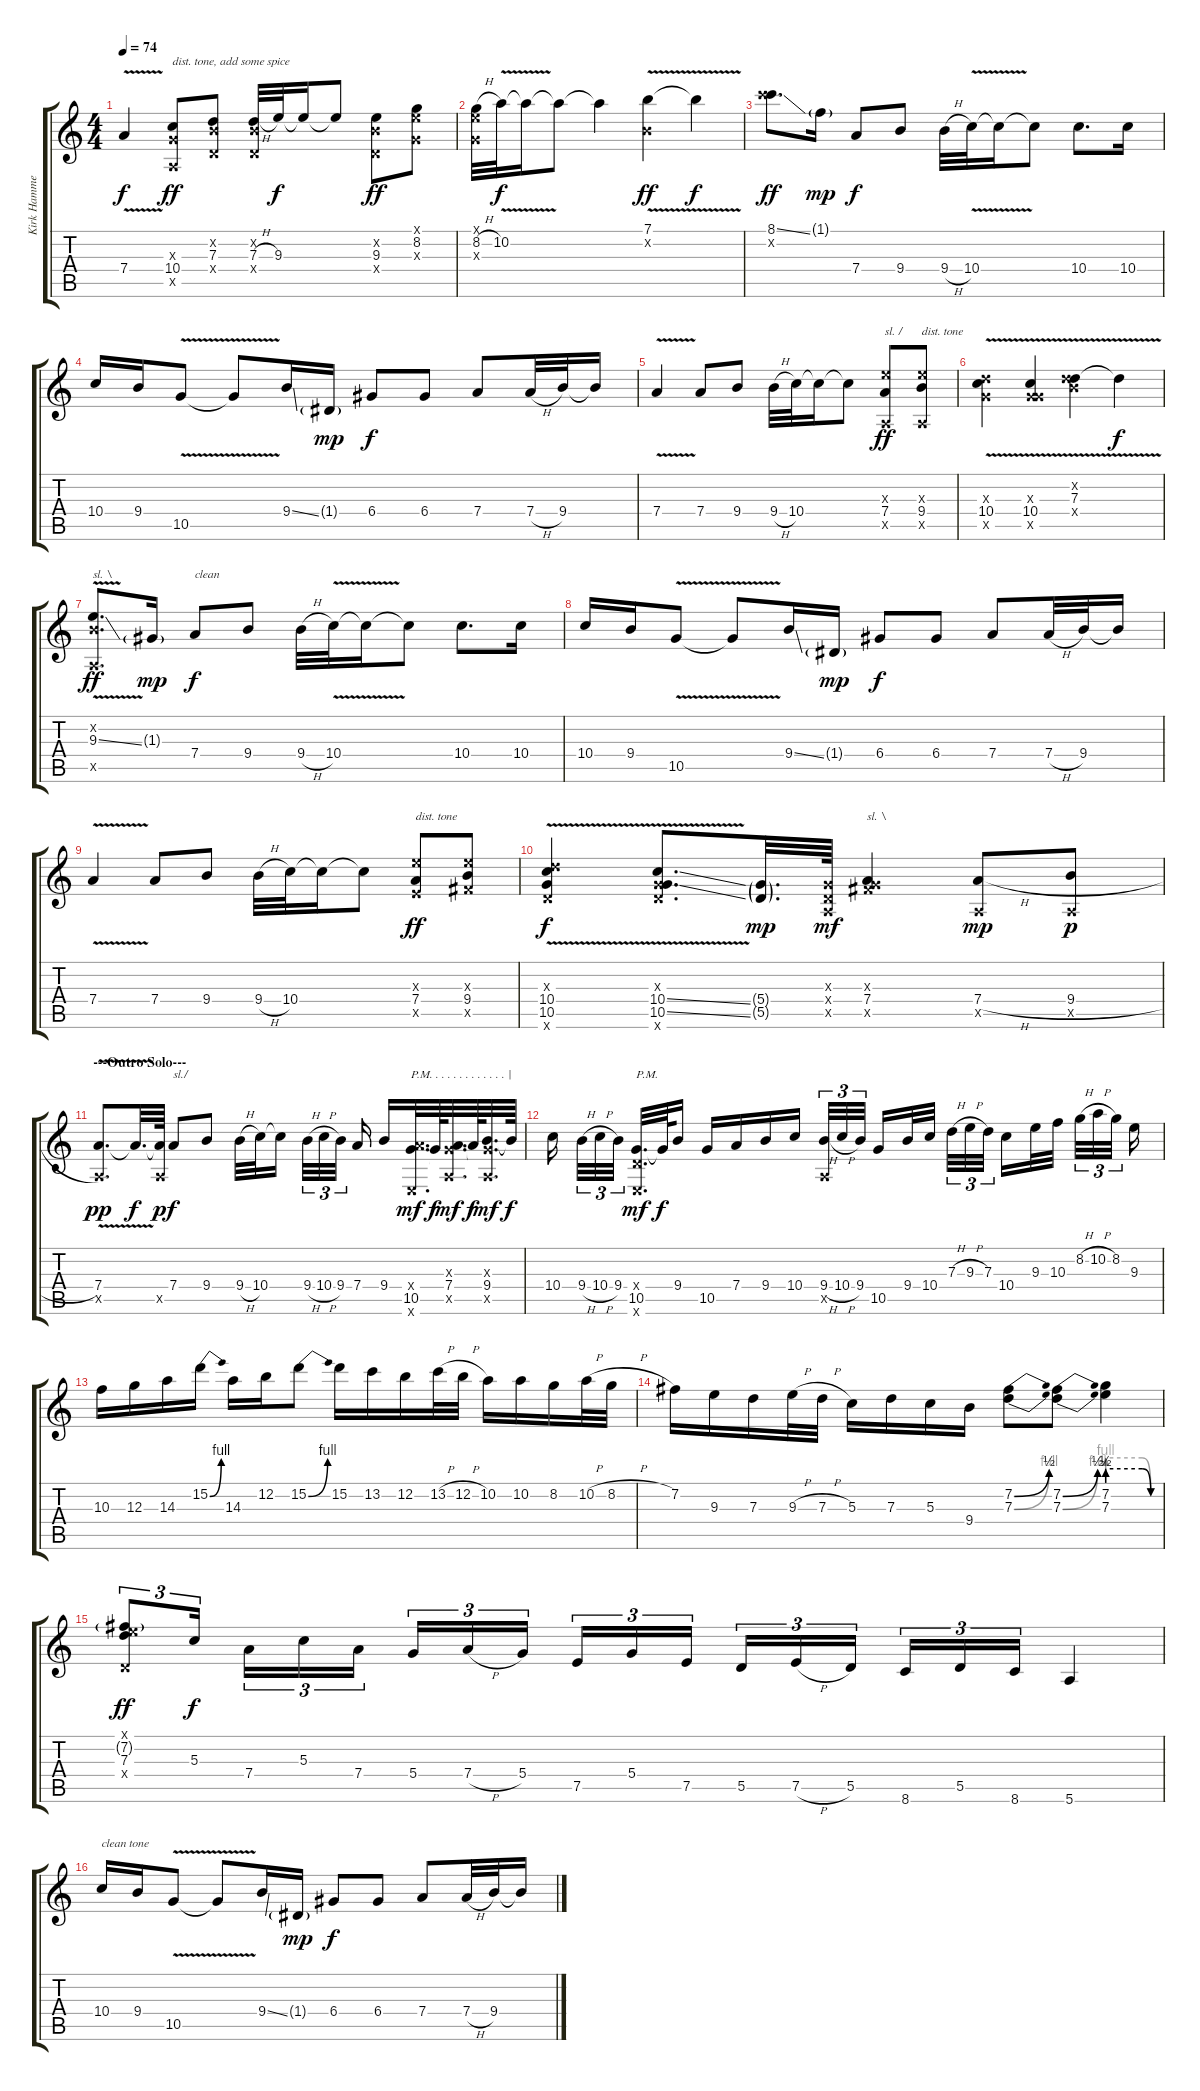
\track ("Kirk Hammett" "Kirk Hamme") {instrument electricguitarjazz}
\staff {score tabs}
\tuning (E4 B3 G3 D3 A2 E2) {hide}
\ts (4 4)
\tempo 74
\clef g2
\ks c
7.4{v}.4{dy f} (0.3{x} 10.4 0.5{x}).8{txt "dist. tone, add some spice" dy ff volume 14 instrument distortionguitar} (0.2{x} 7.3 0.4{x}).8 (0.2{x} 7.3{h} 0.4{x}).32 9.3.32{dy f} 9.3{t}.16 9.3{t}.8 (0.2{x} 9.3 0.4{x}).8{dy ff} (0.1{x} 8.2 0.3{x}).8 |
(0.1{x} 8.2{h} 0.3{x}).32 10.2{v}.32{dy f} 10.2{t}.16 10.2{t}.8 10.2{t}.4 (7.1{v} 0.2{v x}).4{dy ff} 7.1{t}.4{dy f} |
(8.1{ss} 13.2{x}).8{d dy ff} 1.1{g}.16{dy mp} 7.4.8{dy f volume 12 instrument electricguitarjazz} 9.4.8 9.4{h}.32 10.4{v}.32 10.4{t}.16 10.4{t}.8 10.4.8{d} 10.4.16 |
10.4.16 9.4.16 10.5{v}.8 10.5{t}.8 9.4{ss}.16 1.4{g}.16{dy mp} 6.4.8{dy f} 6.4.8 7.4.8 7.4{h}.32 9.4.32 9.4{t}.16 |
7.4{v}.4 7.4.8 9.4.8 9.4{h}.32 10.4.32 10.4{t}.16 10.4{t}.8 (9.3{x} 7.4 0.5{x}).8{txt "sl. / " dy ff volume 14 instrument distortionguitar} (9.3{x} 9.4 0.5{x}).8{txt "dist. tone"} |
(7.3{v x} 10.4{v} 10.5{v x}).4 (0.3{v x} 10.4{v} 10.5{v x}).4 (0.2{v x} 7.3{v} 12.4{v x}).4 7.3{t}.4{dy f} |
(0.2{v x} 9.3{v ss} 0.5{v x}).8{d txt "sl. \\" dy ff} 1.3{g}.16{dy mp} 7.4.8{txt "clean" dy f volume 12 instrument electricguitarjazz} 9.4.8 9.4{h}.32 10.4{v}.32 10.4{t}.16 10.4{t}.8 10.4.8{d} 10.4.16 |
10.4.16 9.4.16 10.5{v}.8 10.5{t}.8 9.4{ss}.16 1.4{g}.16{dy mp} 6.4.8{dy f} 6.4.8 7.4.8 7.4{h}.32 9.4.32 9.4{t}.16 |
7.4{v}.4 7.4.8 9.4.8 9.4{h}.32 10.4.32 10.4{t}.16 10.4{t}.8 (9.3{x} 7.4 7.5{x}).8{txt "dist. tone" dy ff volume 12 instrument distortionguitar} (9.3{x} 9.4 9.5{x}).8 |
(7.3{v x} 10.4{v} 10.5{v} 10.6{v x}).4{dy f} (0.3{v x} 10.4{v ss} 10.5{v ss} 10.6{v x}).8{d} (5.4{g} 5.5{g}).32{d dy mp} (0.3{x} 0.4{x} 0.5{x}).64{dy mf} (0.3{x} 7.4 9.5{x}).4{txt "sl. \\"} (7.4{h} 0.5{x}).8{dy mp} (9.4{h} 0.5{x}).8{dy p} |
\section ("" "---Outro Solo---")
(7.4{v} 0.5{v x}).8{d dy pp} 7.4{t}.32{d dy f} (7.4{t} 0.5{x}).64{dy p} 7.4.8{txt "sl./" dy f volume 16 instrument distortionguitar} 9.4.8 9.4{h}.32 10.4.32 10.4{t}.16 9.4{h}.32{tu (3 2)} 10.4{h}.32{tu (3 2)} 9.4.32{tu (3 2)} 7.4.16 9.4.16 (7.4{x} 10.5 0.6{x}).32{d txt "P.M. . . . . . . . . . . . . |" dy mf} 10.5{t}.64{dy f} (0.3{x} 7.4 0.5{x}).32{d dy mf} 7.4{t}.64{dy f} (0.3{x} 9.4 0.5{x}).32{d dy mf} 9.4{t}.64{dy f} |
10.4.16 9.4{h}.32{tu (3 2)} 10.4{h}.32{tu (3 2)} 9.4.32{tu (3 2)} (0.4{x} 10.5 0.6{x}).32{d txt "P.M." dy mf} 10.5{t}.64{dy f} 9.4.16 10.5.16 7.4.16 9.4.16 10.4.16 (9.4{h} 0.5{x}).32{tu (3 2)} 10.4{h}.32{tu (3 2)} 9.4.32{tu (3 2)} 10.5.16 9.4.32 10.4.32 7.3{h}.32{tu (3 2)} 9.3{h}.32{tu (3 2)} 7.3.32{tu (3 2)} 10.4.16 9.3.32 10.3.32 8.2{h}.32{tu (3 2)} 10.2{h}.32{tu (3 2)} 8.2.32{tu (3 2)} 9.3.16 |
10.3.16 12.3.16 14.3.16 15.2{be (bend 0 0 60 4)}.16 14.3.16 12.2.16 15.2{be (bend 0 0 60 4)}.8 15.2.16 13.2.16 12.2.16 13.2{h}.32 12.2{h}.32 10.2.16 10.2.16 8.2.16 10.2{h}.32 8.2{h}.32 |
7.2.16 9.3.16 7.3.16 9.3{h}.32 7.3{h}.32 5.3.16 7.3.16 5.3.16 9.4.16 (7.2{be (bend 0 0 60 2)} 7.3{be (bend 0 0 60 4)}).8 (7.2{be (bend 0 0 60 2)} 7.3{be (bend 0 0 60 4)}).8 (7.2{be (custom 0 2 40 2 50 0 60 0)} 7.3{be (custom 0 4 40 4 50 0 60 0)}).4 |
(0.1{x} 7.2{g} 7.3 0.4{x}).8{tu (3 2) dy ff} 5.3.16{tu (3 2) dy f} 7.4.16{tu (3 2)} 5.3.16{tu (3 2)} 7.4.16{tu (3 2)} 5.4.16{tu (3 2)} 7.4{h}.16{tu (3 2)} 5.4.16{tu (3 2)} 7.5.16{tu (3 2)} 5.4.16{tu (3 2)} 7.5.16{tu (3 2)} 5.5.16{tu (3 2)} 7.5{h}.16{tu (3 2)} 5.5.16{tu (3 2)} 8.6.16{tu (3 2)} 5.5.16{tu (3 2)} 8.6.16{tu (3 2)} 5.6.4 |
10.4.16{txt "clean tone" volume 12 instrument electricguitarjazz} 9.4.16 10.5{v}.8 10.5{t}.8 9.4{ss}.16 1.4{g}.16{dy mp} 6.4.8{dy f} 6.4.8 7.4.8 7.4{h}.32 9.4.32 9.4{t}.16
